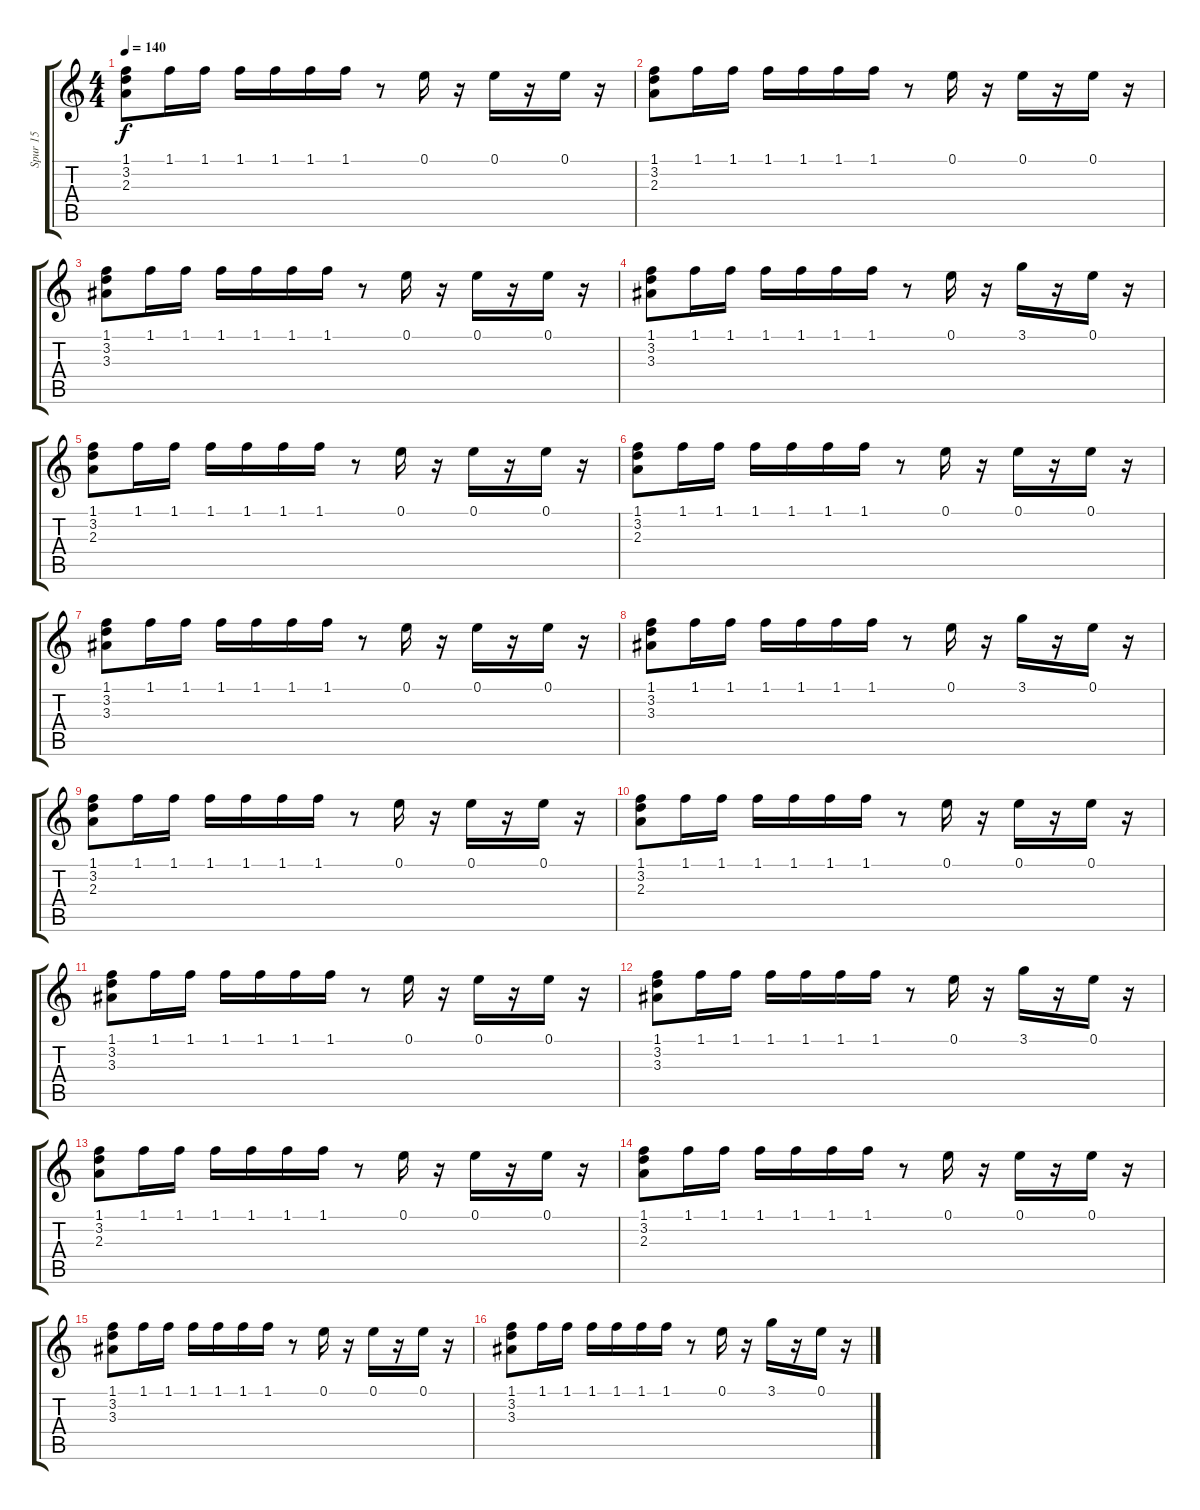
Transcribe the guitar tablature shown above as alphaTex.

\track ("Spur 15" "Spur 15") {instrument acousticguitarnylon}
\staff {score tabs}
\tuning (E4 B3 G3 D3 A2 E2) {hide}
\ts (4 4)
\tempo 140
\clef g2
\ks c
(1.1 3.2 2.3).8{dy f} 1.1.16 1.1.16 1.1.16 1.1.16 1.1.16 1.1.16 r.8 0.1.16 r.16 0.1.16 r.16 0.1.16 r.16 |
(1.1 3.2 2.3).8 1.1.16 1.1.16 1.1.16 1.1.16 1.1.16 1.1.16 r.8 0.1.16 r.16 0.1.16 r.16 0.1.16 r.16 |
(1.1 3.2 3.3).8 1.1.16 1.1.16 1.1.16 1.1.16 1.1.16 1.1.16 r.8 0.1.16 r.16 0.1.16 r.16 0.1.16 r.16 |
(1.1 3.2 3.3).8 1.1.16 1.1.16 1.1.16 1.1.16 1.1.16 1.1.16 r.8 0.1.16 r.16 3.1.16 r.16 0.1.16 r.16 |
(1.1 3.2 2.3).8 1.1.16 1.1.16 1.1.16 1.1.16 1.1.16 1.1.16 r.8 0.1.16 r.16 0.1.16 r.16 0.1.16 r.16 |
(1.1 3.2 2.3).8 1.1.16 1.1.16 1.1.16 1.1.16 1.1.16 1.1.16 r.8 0.1.16 r.16 0.1.16 r.16 0.1.16 r.16 |
(1.1 3.2 3.3).8 1.1.16 1.1.16 1.1.16 1.1.16 1.1.16 1.1.16 r.8 0.1.16 r.16 0.1.16 r.16 0.1.16 r.16 |
(1.1 3.2 3.3).8 1.1.16 1.1.16 1.1.16 1.1.16 1.1.16 1.1.16 r.8 0.1.16 r.16 3.1.16 r.16 0.1.16 r.16 |
(1.1 3.2 2.3).8 1.1.16 1.1.16 1.1.16 1.1.16 1.1.16 1.1.16 r.8 0.1.16 r.16 0.1.16 r.16 0.1.16 r.16 |
(1.1 3.2 2.3).8 1.1.16 1.1.16 1.1.16 1.1.16 1.1.16 1.1.16 r.8 0.1.16 r.16 0.1.16 r.16 0.1.16 r.16 |
(1.1 3.2 3.3).8 1.1.16 1.1.16 1.1.16 1.1.16 1.1.16 1.1.16 r.8 0.1.16 r.16 0.1.16 r.16 0.1.16 r.16 |
(1.1 3.2 3.3).8 1.1.16 1.1.16 1.1.16 1.1.16 1.1.16 1.1.16 r.8 0.1.16 r.16 3.1.16 r.16 0.1.16 r.16 |
(1.1 3.2 2.3).8 1.1.16 1.1.16 1.1.16 1.1.16 1.1.16 1.1.16 r.8 0.1.16 r.16 0.1.16 r.16 0.1.16 r.16 |
(1.1 3.2 2.3).8 1.1.16 1.1.16 1.1.16 1.1.16 1.1.16 1.1.16 r.8 0.1.16 r.16 0.1.16 r.16 0.1.16 r.16 |
(1.1 3.2 3.3).8 1.1.16 1.1.16 1.1.16 1.1.16 1.1.16 1.1.16 r.8 0.1.16 r.16 0.1.16 r.16 0.1.16 r.16 |
(1.1 3.2 3.3).8 1.1.16 1.1.16 1.1.16 1.1.16 1.1.16 1.1.16 r.8 0.1.16 r.16 3.1.16 r.16 0.1.16 r.16
